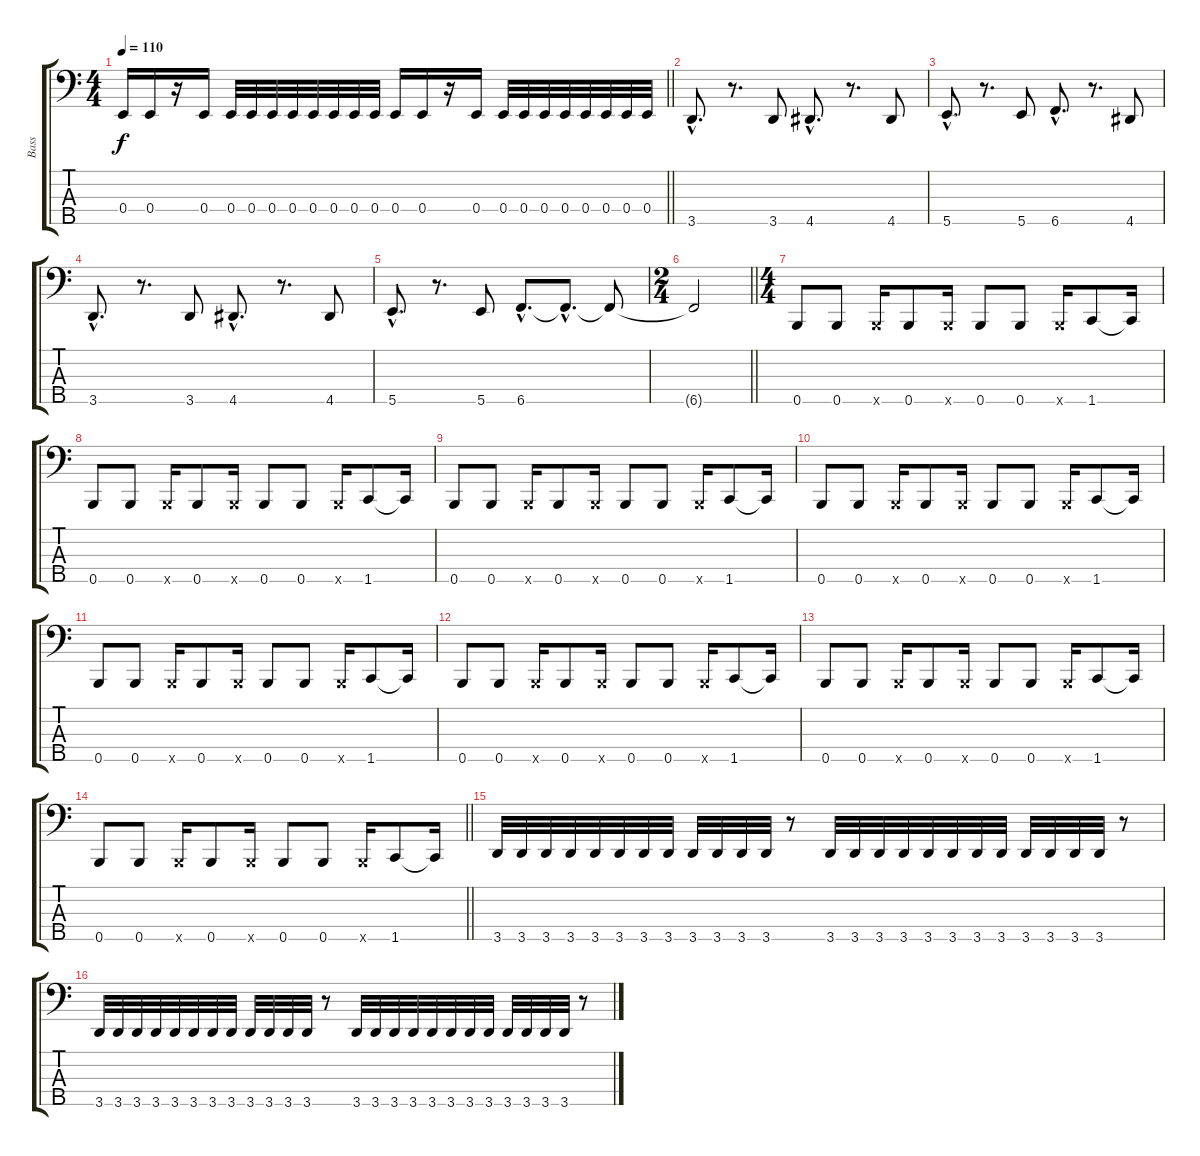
\track ("Bass" "Bass") {instrument electricbasspick}
\staff {score tabs}
\tuning (G2 D2 A1 E1 B0) {hide}
\ts (4 4)
\tempo 110
\clef f4
\barLineRight lightlight
\ks c
0.4.16{dy f} 0.4.16 r.16 0.4.16 0.4.32 0.4.32 0.4.32 0.4.32 0.4.32 0.4.32 0.4.32 0.4.32 0.4.16 0.4.16 r.16 0.4.16 0.4.32 0.4.32 0.4.32 0.4.32 0.4.32 0.4.32 0.4.32 0.4.32 |
3.5{hac}.8{d} r.8{d} 3.5.8 4.5{hac}.8{d} r.8{d} 4.5.8 |
5.5{hac}.8{d} r.8{d} 5.5.8 6.5{hac}.8{d} r.8{d} 4.5.8 |
3.5{hac}.8{d} r.8{d} 3.5.8 4.5{hac}.8{d} r.8{d} 4.5.8 |
5.5{hac}.8{d} r.8{d} 5.5.8 6.5{hac}.8{d} 6.5{hac t}.8{d} 6.5{t}.8 |
\ts (2 4)
\barLineRight lightlight
6.5{t}.2 |
\ts (4 4)
0.5.8 0.5.8 0.5{x}.16 0.5.8 0.5{x}.16 0.5.8 0.5.8 0.5{x}.16 1.5.8 1.5{t}.16 |
0.5.8 0.5.8 0.5{x}.16 0.5.8 0.5{x}.16 0.5.8 0.5.8 0.5{x}.16 1.5.8 1.5{t}.16 |
0.5.8 0.5.8 0.5{x}.16 0.5.8 0.5{x}.16 0.5.8 0.5.8 0.5{x}.16 1.5.8 1.5{t}.16 |
0.5.8 0.5.8 0.5{x}.16 0.5.8 0.5{x}.16 0.5.8 0.5.8 0.5{x}.16 1.5.8 1.5{t}.16 |
0.5.8 0.5.8 0.5{x}.16 0.5.8 0.5{x}.16 0.5.8 0.5.8 0.5{x}.16 1.5.8 1.5{t}.16 |
0.5.8 0.5.8 0.5{x}.16 0.5.8 0.5{x}.16 0.5.8 0.5.8 0.5{x}.16 1.5.8 1.5{t}.16 |
0.5.8 0.5.8 0.5{x}.16 0.5.8 0.5{x}.16 0.5.8 0.5.8 0.5{x}.16 1.5.8 1.5{t}.16 |
\barLineRight lightlight
0.5.8 0.5.8 0.5{x}.16 0.5.8 0.5{x}.16 0.5.8 0.5.8 0.5{x}.16 1.5.8 1.5{t}.16 |
3.5.32 3.5.32 3.5.32 3.5.32 3.5.32 3.5.32 3.5.32 3.5.32 3.5.32 3.5.32 3.5.32 3.5.32 r.8 3.5.32 3.5.32 3.5.32 3.5.32 3.5.32 3.5.32 3.5.32 3.5.32 3.5.32 3.5.32 3.5.32 3.5.32 r.8 |
3.5.32 3.5.32 3.5.32 3.5.32 3.5.32 3.5.32 3.5.32 3.5.32 3.5.32 3.5.32 3.5.32 3.5.32 r.8 3.5.32 3.5.32 3.5.32 3.5.32 3.5.32 3.5.32 3.5.32 3.5.32 3.5.32 3.5.32 3.5.32 3.5.32 r.8
